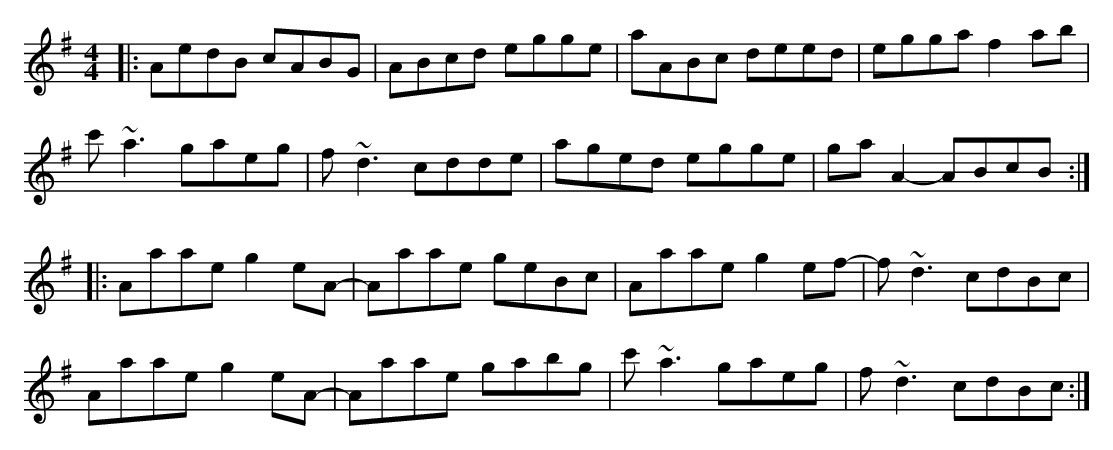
X:1
M:4/4
K:Ador
|:AedB cABG|ABcd egge|aABc deed|egga f2ab|
c'~a3 gaeg|f~d3 cdde|aged egge|gaA2- ABcB:|
|:Aaae g2eA-|Aaae geBc|Aaae g2ef-|f~d3 cdBc|
Aaae g2eA-|Aaae gabg|c'~a3 gaeg|f~d3 cdBc:|
